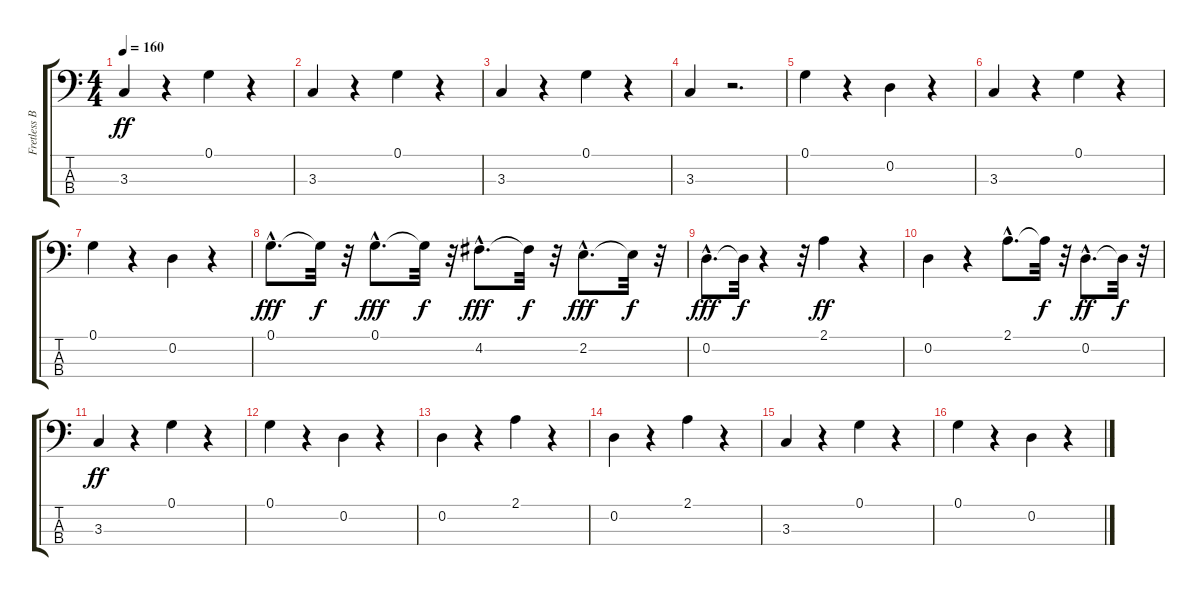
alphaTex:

\track ("Fretless Bass" "Fretless B") {instrument fretlessbass}
\staff {score tabs}
\tuning (G2 D2 A1 E1) {hide}
\ts (4 4)
\tempo 160
\clef f4
\ks c
3.3.4{dy ff} r.4 0.1.4 r.4 |
3.3.4 r.4 0.1.4 r.4 |
3.3.4 r.4 0.1.4 r.4 |
3.3.4 r.2{d} |
0.1.4 r.4 0.2.4 r.4 |
3.3.4 r.4 0.1.4 r.4 |
0.1.4 r.4 0.2.4 r.4 |
0.1{hac}.8{d dy fff} 0.1{t}.32{dy f} r.32 0.1{hac}.8{d dy fff} 0.1{t}.32{dy f} r.32 4.2{hac}.8{d dy fff} 4.2{t}.32{dy f} r.32 2.2{hac}.8{d dy fff} 2.2{t}.32{dy f} r.32 |
0.2{hac}.8{d dy fff} 0.2{t}.32{dy f} r.4 r.32 2.1.4{dy ff} r.4 |
0.2.4 r.4 2.1{hac}.8{d} 2.1{t}.32{dy f} r.32 0.2{hac}.8{d dy ff} 0.2{t}.32{dy f} r.32 |
3.3.4{dy ff} r.4 0.1.4 r.4 |
0.1.4 r.4 0.2.4 r.4 |
0.2.4 r.4 2.1.4 r.4 |
0.2.4 r.4 2.1.4 r.4 |
3.3.4 r.4 0.1.4 r.4 |
0.1.4 r.4 0.2.4 r.4
